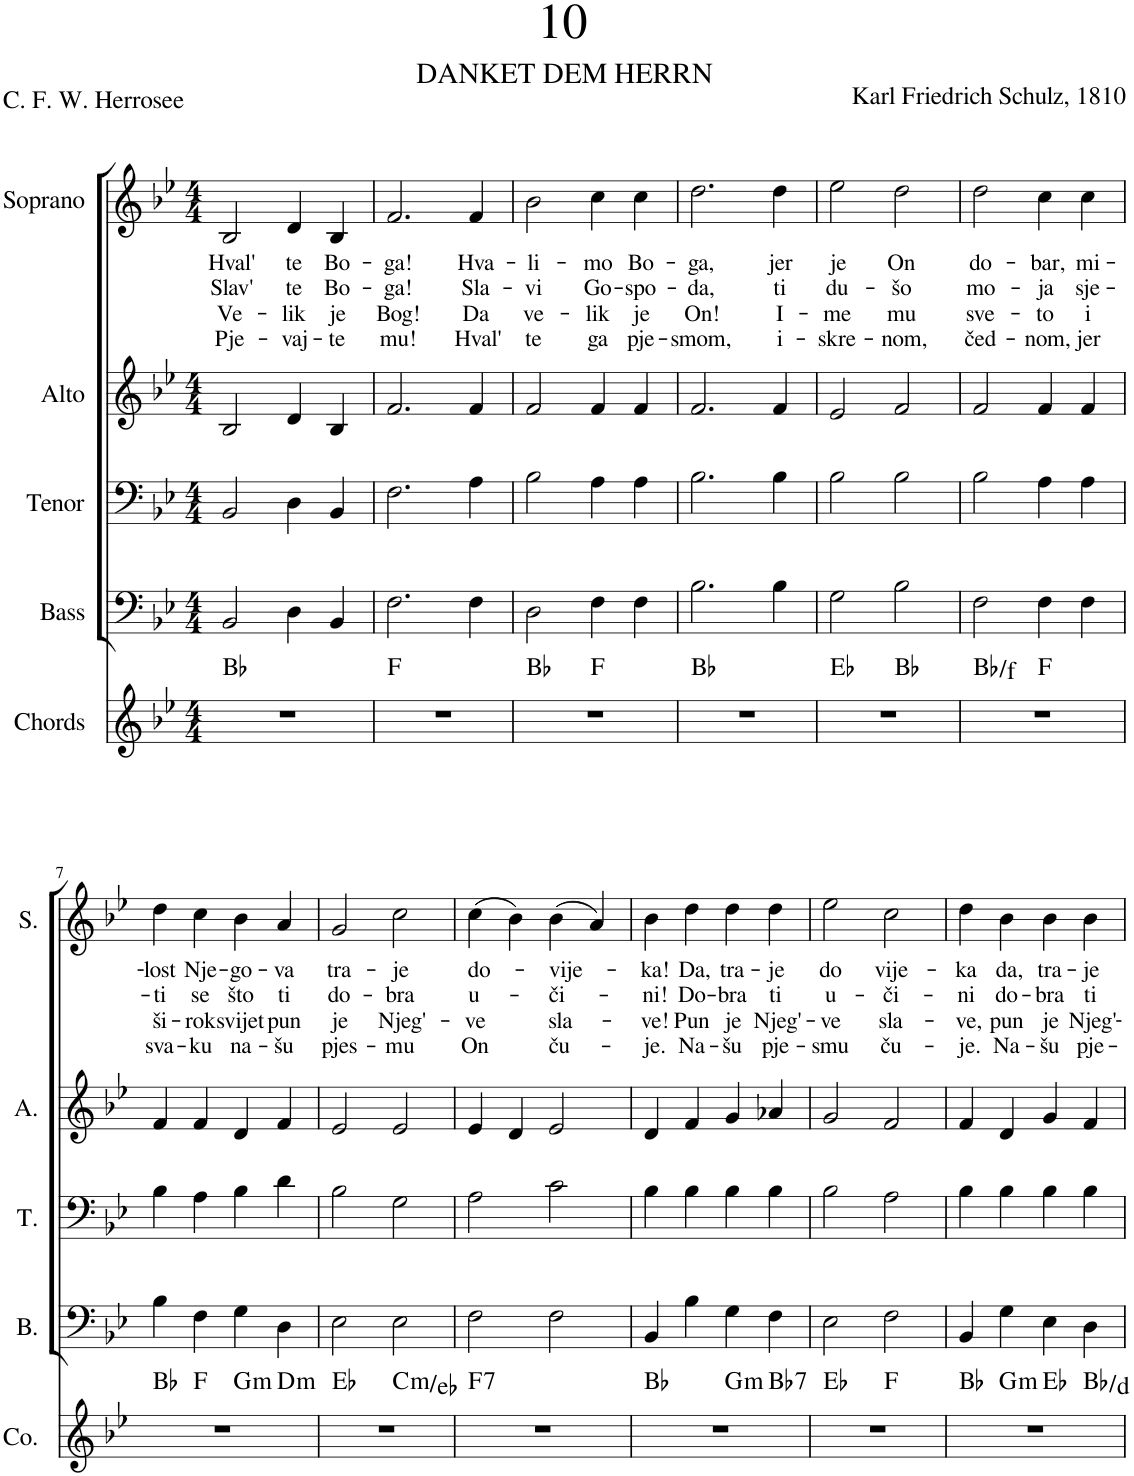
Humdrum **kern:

**kern	**harte	**kern	**kern	**kern	**kern	**text	**text	**text	**text
*part5	*part5	*part4	*part3	*part2	*part1	*part1	*part1	*part1	*part1
*staff5	*	*staff4	*staff3	*staff2	*staff1	*staff1	*staff1	*staff1	*staff1
*I"Chords	*	*I"Bass	*I"Tenor	*I"Alto	*I"Soprano	*	*	*	*
*I'Co.	*	*I'B.	*I'T.	*I'A.	*I'S.	*	*	*	*
*clefG2	*	*clefF4	*clefF4	*clefG2	*clefG2	*	*	*	*
*k[b-e-]	*	*k[b-e-]	*k[b-e-]	*k[b-e-]	*k[b-e-]	*	*	*	*
*M4/4	*	*M4/4	*M4/4	*M4/4	*M4/4	*	*	*	*
=1	=1	=1	=1	=1	=1	=1	=1	=1	=1
!	!	!	!	!	!	!LO:LY:b	!LO:LY:b	!LO:LY:b	!LO:LY:b
1r	Bb:maj	2BB-/	2BB-/	2B-/	2B-/	Hval'	Slav'	Ve-	Pje-
!	!	!	!	!	!	!LO:LY:b	!LO:LY:b	!LO:LY:b	!LO:LY:b
.	.	4D\	4D\	4d/	4d/	te	te	-lik	-vaj-
!	!	!	!	!	!	!LO:LY:b	!LO:LY:b	!LO:LY:b	!LO:LY:b
.	.	4BB-/	4BB-/	4B-/	4B-/	Bo-	Bo-	je	-te
=2	=2	=2	=2	=2	=2	=2	=2	=2	=2
!	!	!	!	!	!	!LO:LY:b	!LO:LY:b	!LO:LY:b	!LO:LY:b
1r	F:maj	2.F\	2.F\	2.f/	2.f/	-ga!	-ga!	Bog!	mu!
!	!	!	!	!	!	!LO:LY:b	!LO:LY:b	!LO:LY:b	!LO:LY:b
.	.	4F\	4A\	4f/	4f/	Hva-	Sla-	Da	Hval'
=3	=3	=3	=3	=3	=3	=3	=3	=3	=3
!	!	!	!	!	!	!LO:LY:b	!LO:LY:b	!LO:LY:b	!LO:LY:b
*^	*	*	*	*	*	*	*	*	*
1r	2ryy	Bb:maj	2D\	2B-\	2f/	2b-\	-li-	-vi	ve-	te
!	!	!	!	!	!	!	!LO:LY:b	!LO:LY:b	!LO:LY:b	!LO:LY:b
.	2ryy	F:maj	4F\	4A\	4f/	4cc\	-mo	Go-	-lik	ga
!	!	!	!	!	!	!	!LO:LY:b	!LO:LY:b	!LO:LY:b	!LO:LY:b
.	.	.	4F\	4A\	4f/	4cc\	Bo-	-spo-	je	pje-
=4	=4	=4	=4	=4	=4	=4	=4	=4	=4	=4
!	!	!	!	!	!	!	!LO:LY:b	!LO:LY:b	!LO:LY:b	!LO:LY:b
*v	*v	*	*	*	*	*	*	*	*	*
1r	Bb:maj	2.B-\	2.B-\	2.f/	2.dd\	-ga,	-da,	On!	-smom,
!	!	!	!	!	!	!LO:LY:b	!LO:LY:b	!LO:LY:b	!LO:LY:b
.	.	4B-\	4B-\	4f/	4dd\	jer	ti	I-	i-
=5	=5	=5	=5	=5	=5	=5	=5	=5	=5
!	!	!	!	!	!	!LO:LY:b	!LO:LY:b	!LO:LY:b	!LO:LY:b
*^	*	*	*	*	*	*	*	*	*
1r	2ryy	Eb:maj	2G\	2B-\	2e-/	2ee-\	je	du-	-me	-skre-
!	!	!	!	!	!	!	!LO:LY:b	!LO:LY:b	!LO:LY:b	!LO:LY:b
.	2ryy	Bb:maj	2B-\	2B-\	2f/	2dd\	On	-šo	mu	-nom,
=6	=6	=6	=6	=6	=6	=6	=6	=6	=6	=6
!	!	!	!	!	!	!	!LO:LY:b	!LO:LY:b	!LO:LY:b	!LO:LY:b
1r	2ryy	Bb:maj/5	2F\	2B-\	2f/	2dd\	do-	mo-	sve-	čed-
!	!	!	!	!	!	!	!LO:LY:b	!LO:LY:b	!LO:LY:b	!LO:LY:b
.	2ryy	F:maj	4F\	4A\	4f/	4cc\	-bar,	-ja	-to	-nom,
!	!	!	!	!	!	!	!LO:LY:b	!LO:LY:b	!LO:LY:b	!LO:LY:b
.	.	.	4F\	4A\	4f/	4cc\	mi-	sje-	i	jer
!!LO:LB:g=z
=7	=7	=7	=7	=7	=7	=7	=7	=7	=7	=7
!	!	!	!	!	!	!	!LO:LY:b	!LO:LY:b	!LO:LY:b	!LO:LY:b
*^	*^	*	*	*	*	*	*	*	*	*
1r	4ryy	2ryy	2.ryy	Bb:maj	4B-\	4B-\	4f/	4dd\	-lost	-ti	ši-	sva-
!	!	!	!	!	!	!	!	!	!LO:LY:b	!LO:LY:b	!LO:LY:b	!LO:LY:b
.	2.ryy	.	.	F:maj	4F\	4A\	4f/	4cc\	Nje-	se	-rok	-ku
!	!	!	!	!LO:H:kt=m	!	!	!	!	!LO:LY:b	!LO:LY:b	!LO:LY:b	!LO:LY:b
.	.	2ryy	.	G:min	4G\	4B-\	4d/	4b-\	-go-	što	svijet	na-
!	!	!	!	!LO:H:kt=m	!	!	!	!	!LO:LY:b	!LO:LY:b	!LO:LY:b	!LO:LY:b
.	.	.	4ryy	D:min	4D\	4d\	4f/	4a/	-va	ti	pun	-šu
=8	=8	=8	=8	=8	=8	=8	=8	=8	=8	=8	=8	=8
!	!	!	!	!	!	!	!	!	!LO:LY:b	!LO:LY:b	!LO:LY:b	!LO:LY:b
*	*v	*v	*v	*	*	*	*	*	*	*	*	*
1r	2ryy	Eb:maj	2E-\	2B-\	2e-/	2g/	tra-	do-	je	pjes-
!	!	!LO:H:kt=m	!	!	!	!	!LO:LY:b	!LO:LY:b	!LO:LY:b	!LO:LY:b
.	2ryy	C:min/b3	2E-\	2G\	2e-/	2cc\	-je	-bra	Njeg'-	-mu
=9	=9	=9	=9	=9	=9	=9	=9	=9	=9	=9
!	!	!LO:H:kt=7	!	!	!	!	!LO:LY:b	!LO:LY:b	!LO:LY:b	!LO:LY:b
*v	*v	*	*	*	*	*	*	*	*	*
1r	F:7	2F\	2A\	4e-/	(4cc\	do-	u-	-ve	On
.	.	.	.	4d/	4b-\)	.	.	.	.
!	!	!	!	!	!	!LO:LY:b	!LO:LY:b	!LO:LY:b	!LO:LY:b
.	.	2F\	2c\	2e-/	(4b-\	-vije-	-či-	sla-	ču-
.	.	.	.	.	4a/)	.	.	.	.
=10	=10	=10	=10	=10	=10	=10	=10	=10	=10
!	!	!	!	!	!	!LO:LY:b	!LO:LY:b	!LO:LY:b	!LO:LY:b
*^	*	*	*	*	*	*	*	*	*
*	*^	*	*	*	*	*	*	*	*	*
1r	2ryy	2.ryy	Bb:maj	4BB-/	4B-\	4d/	4b-\	-ka!	-ni!	-ve!	-je.
!	!	!	!	!	!	!	!	!LO:LY:b	!LO:LY:b	!LO:LY:b	!LO:LY:b
.	.	.	.	4B-\	4B-\	4f/	4dd\	Da,	Do-	Pun	Na-
!	!	!	!LO:H:kt=m	!	!	!	!	!LO:LY:b	!LO:LY:b	!LO:LY:b	!LO:LY:b
.	2ryy	.	G:min	4G\	4B-\	4g/	4dd\	tra-	-bra	je	-šu
!	!	!	!LO:H:kt=7	!	!	!	!	!LO:LY:b	!LO:LY:b	!LO:LY:b	!LO:LY:b
.	.	4ryy	Bb:7	4F\	4B-\	4a-X/	4dd\	-je	ti	Njeg'-	pje-
=11	=11	=11	=11	=11	=11	=11	=11	=11	=11	=11	=11
!	!	!	!	!	!	!	!	!LO:LY:b	!LO:LY:b	!LO:LY:b	!LO:LY:b
*	*v	*v	*	*	*	*	*	*	*	*	*
1r	2ryy	Eb:maj	2E-\	2B-\	2g/	2ee-\	do	u-	-ve	-smu
!	!	!	!	!	!	!	!LO:LY:b	!LO:LY:b	!LO:LY:b	!LO:LY:b
.	2ryy	F:maj	2F\	2A\	2f/	2cc\	vije-	-či-	sla-	ču-
=12	=12	=12	=12	=12	=12	=12	=12	=12	=12	=12
!	!	!	!	!	!	!	!LO:LY:b	!LO:LY:b	!LO:LY:b	!LO:LY:b
*^	*^	*	*	*	*	*	*	*	*	*
1r	4ryy	2ryy	2.ryy	Bb:maj	4BB-/	4B-\	4f/	4dd\	-ka	-ni	-ve,	-je.
!	!	!	!	!LO:H:kt=m	!	!	!	!	!LO:LY:b	!LO:LY:b	!LO:LY:b	!LO:LY:b
.	2.ryy	.	.	G:min	4G\	4B-\	4d/	4b-\	da,	do-	pun	Na-
!	!	!	!	!	!	!	!	!	!LO:LY:b	!LO:LY:b	!LO:LY:b	!LO:LY:b
.	.	2ryy	.	Eb:maj	4E-\	4B-\	4g/	4b-\	tra-	-bra	je	-šu
!	!	!	!	!	!	!	!	!	!LO:LY:b	!LO:LY:b	!LO:LY:b	!LO:LY:b
.	.	.	4ryy	Bb:maj/3	4D\	4B-\	4f/	4b-\	-je	ti	Njeg'-	pje-
*v	*v	*v	*v	*	*	*	*	*	*	*	*	*
=	=	=	=	=	=	=	=	=	=
*-	*-	*-	*-	*-	*-	*-	*-	*-	*-
